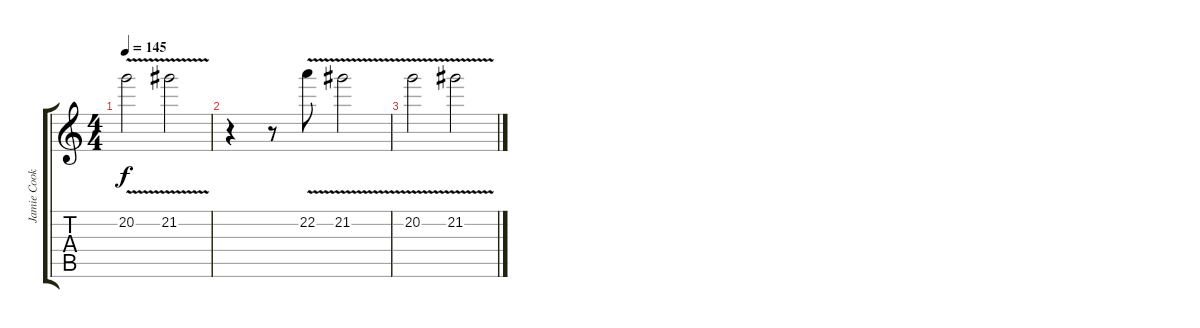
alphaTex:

\track ("Jamie Cook (Lead Guitar)" "Jamie Cook") {instrument distortionguitar bank 255}
\staff {score tabs}
\tuning (E4 B3 G3 D3 A2 E2) {hide}
\ts (4 4)
\tempo 145
\clef g2
\ks c
20.2{v}.2{dy f} 21.2{v}.2 |
r.4 r.8 22.2{v}.8 21.2{v}.2 |
20.2{v}.2 21.2{v}.2
